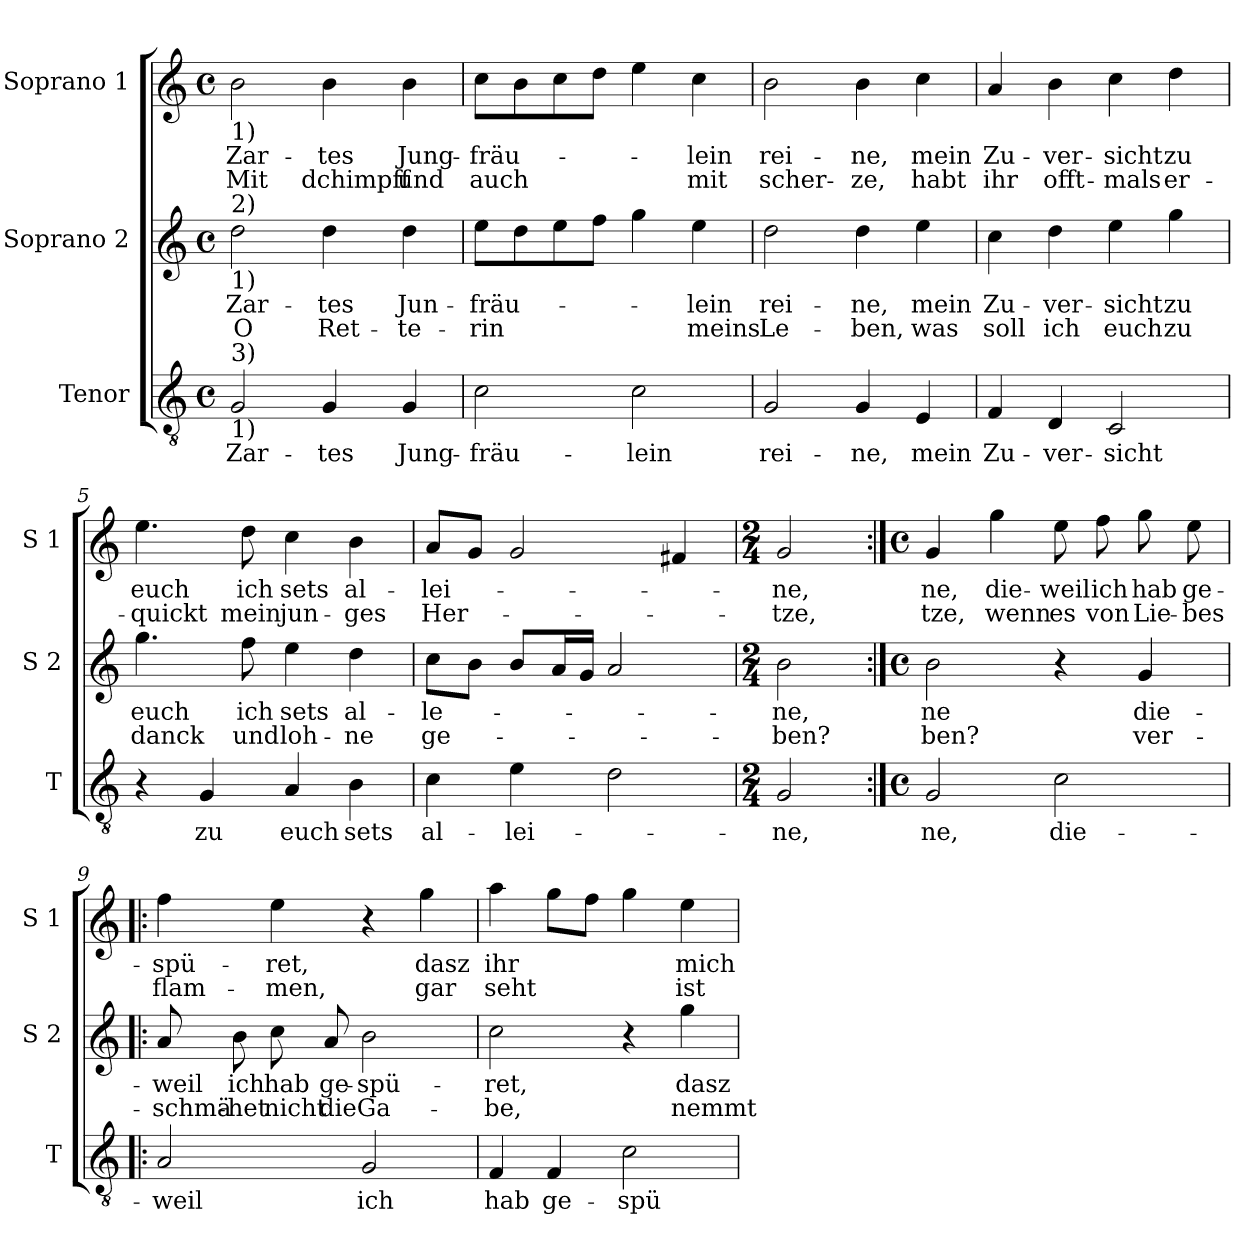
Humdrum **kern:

**kern	**text	**kern	**text	**text	**kern	**text	**text
*part3	*part3	*part2	*part2	*part2	*part1	*part1	*part1
*staff3	*staff3	*staff2	*staff2	*staff2	*staff1	*staff1	*staff1
*I"Tenor	*	*I"Soprano 2	*	*	*I"Soprano 1	*	*
*I'T	*	*I'S 2	*	*	*I'S 1	*	*
*clefGv2	*	*clefG2	*	*	*clefG2	*	*
*k[]	*	*k[]	*	*	*k[]	*	*
*C:	*	*C:	*	*	*C:	*	*
*M4/4	*	*M4/4	*	*	*M4/4	*	*
*met(c)	*	*met(c)	*	*	*met(c)	*	*
=1	=1	=1	=1	=1	=1	=1	=1
!	!	!	!	!	!LO:TX:b:t=1)	!	!
!	!	!LO:TX:a:t=2)	!	!	!	!	!
!	!	!LO:TX:b:t=1)	!	!	!	!	!
!LO:TX:a:t=3)	!	!	!	!	!	!	!
!LO:TX:b:t=1)	!	!	!	!	!	!	!
!	!LO:LY:b	!	!LO:LY:b	!LO:LY:b	!	!LO:LY:b	!LO:LY:b
2G/	Zar-	2dd\	Zar-	O	2b\	Zar-	Mit
!	!LO:LY:b	!	!LO:LY:b	!LO:LY:b	!	!LO:LY:b	!LO:LY:b
4G/	-tes	4dd\	-tes	Ret-	4b\	-tes	dchimpff
!	!LO:LY:b	!	!LO:LY:b	!LO:LY:b	!	!LO:LY:b	!LO:LY:b
4G/	Jung-	4dd\	Jun-	-te-	4b\	Jung-	und
=2	=2	=2	=2	=2	=2	=2	=2
!	!LO:LY:b	!	!LO:LY:b	!LO:LY:b	!	!LO:LY:b	!LO:LY:b
2c\	-fräu-	8ee\L	-fräu-	-rin	8cc\L	-fräu-	auch
.	.	8dd\	.	.	8b\	.	.
.	.	8ee\	.	.	8cc\	.	.
.	.	8ff\J	.	.	8dd\J	.	.
!	!LO:LY:b	!	!	!	!	!	!
2c\	-lein	4gg\	.	.	4ee\	.	.
!	!	!	!LO:LY:b	!LO:LY:b	!	!LO:LY:b	!LO:LY:b
.	.	4ee\	-lein	meins	4cc\	-lein	mit
=3	=3	=3	=3	=3	=3	=3	=3
!	!LO:LY:b	!	!LO:LY:b	!LO:LY:b	!	!LO:LY:b	!LO:LY:b
2G/	rei-	2dd\	rei-	Le-	2b\	rei-	scher-
!	!LO:LY:b	!	!LO:LY:b	!LO:LY:b	!	!LO:LY:b	!LO:LY:b
4G/	-ne,	4dd\	-ne,	-ben,	4b\	-ne,	-ze,
!	!LO:LY:b	!	!LO:LY:b	!LO:LY:b	!	!LO:LY:b	!LO:LY:b
4E/	mein	4ee\	mein	was	4cc\	mein	habt
=4	=4	=4	=4	=4	=4	=4	=4
!	!LO:LY:b	!	!LO:LY:b	!LO:LY:b	!	!LO:LY:b	!LO:LY:b
4F/	Zu-	4cc\	Zu-	soll	4a/	Zu-	ihr
!	!LO:LY:b	!	!LO:LY:b	!LO:LY:b	!	!LO:LY:b	!LO:LY:b
4D/	-ver-	4dd\	-ver-	ich	4b\	-ver-	offt-
!	!LO:LY:b	!	!LO:LY:b	!LO:LY:b	!	!LO:LY:b	!LO:LY:b
2C/	-sicht	4ee\	-sicht	euch	4cc\	-sicht	-mals
!	!	!	!LO:LY:b	!LO:LY:b	!	!LO:LY:b	!LO:LY:b
.	.	4gg\	zu	zu	4dd\	zu	er-
!!LO:LB:g=z
=5	=5	=5	=5	=5	=5	=5	=5
!	!	!	!LO:LY:b	!LO:LY:b	!	!LO:LY:b	!LO:LY:b
4r	.	4.gg\	euch	danck	4.ee\	euch	-quickt
!	!LO:LY:b	!	!	!	!	!	!
4G/	zu	.	.	.	.	.	.
!	!	!	!LO:LY:b	!LO:LY:b	!	!LO:LY:b	!LO:LY:b
.	.	8ff\	ich	und	8dd\	ich	mein
!	!LO:LY:b	!	!LO:LY:b	!LO:LY:b	!	!LO:LY:b	!LO:LY:b
4A/	euch	4ee\	sets	loh-	4cc\	sets	jun-
!	!LO:LY:b	!	!LO:LY:b	!LO:LY:b	!	!LO:LY:b	!LO:LY:b
4B\	sets	4dd\	al-	-ne	4b\	al-	-ges
=6	=6	=6	=6	=6	=6	=6	=6
!	!LO:LY:b	!	!LO:LY:b	!LO:LY:b	!	!LO:LY:b	!LO:LY:b
4c\	al-	8cc\L	-le-	ge-	8a/L	-lei-	Her-
.	.	8b\J	.	.	8g/J	.	.
!	!LO:LY:b	!	!	!	!	!	!
4e\	-lei-	8b/L	.	.	2g/	.	.
.	.	16a/L	.	.	.	.	.
.	.	16g/JJ	.	.	.	.	.
2d\	.	2a/	.	.	.	.	.
.	.	.	.	.	4f#X/	.	.
=7	=7	=7	=7	=7	=7	=7	=7
*M2/4	*	*M2/4	*	*	*M2/4	*	*
!	!LO:LY:b	!	!LO:LY:b	!LO:LY:b	!	!LO:LY:b	!LO:LY:b
2G/	-ne,	2b\	-ne,	-ben?	2g/	-ne,	-tze,
=8:|!	=8:|!	=8:|!	=8:|!	=8:|!	=8:|!	=8:|!	=8:|!
*M4/4	*	*M4/4	*	*	*M4/4	*	*
*met(c)	*	*met(c)	*	*	*met(c)	*	*
!	!LO:LY:b	!	!LO:LY:b	!LO:LY:b	!	!LO:LY:b	!LO:LY:b
2G/	ne,	2b\	ne	ben?	4g/	ne,	tze,
!	!	!	!	!	!	!LO:LY:b	!LO:LY:b
.	.	.	.	.	4gg\	die-	wenn
!	!LO:LY:b	!	!	!	!	!LO:LY:b	!LO:LY:b
2c\	die-	4r	.	.	8ee\	-weil	es
!	!	!	!	!	!	!LO:LY:b	!LO:LY:b
.	.	.	.	.	8ff\	ich	von
!	!	!	!LO:LY:b	!LO:LY:b	!	!LO:LY:b	!LO:LY:b
.	.	4g/	die-	ver-	8gg\	hab	Lie-
!	!	!	!	!	!	!LO:LY:b	!LO:LY:b
.	.	.	.	.	8ee\	ge-	-bes
=9!|:	=9!|:	=9!|:	=9!|:	=9!|:	=9!|:	=9!|:	=9!|:
!	!LO:LY:b	!	!LO:LY:b	!LO:LY:b	!	!LO:LY:b	!LO:LY:b
2A/	-weil	8a/	-weil	-schmä-	4ff\	-spü-	flam-
!	!	!	!LO:LY:b	!LO:LY:b	!	!	!
.	.	8b\	ich	-het	.	.	.
!	!	!	!LO:LY:b	!LO:LY:b	!	!LO:LY:b	!LO:LY:b
.	.	8cc\	hab	nicht	4ee\	-ret,	-men,
!	!	!	!LO:LY:b	!LO:LY:b	!	!	!
.	.	8a/	ge-	die	.	.	.
!	!LO:LY:b	!	!LO:LY:b	!LO:LY:b	!	!	!
2G/	ich	2b\	-spü-	Ga-	4r	.	.
!	!	!	!	!	!	!LO:LY:b	!LO:LY:b
.	.	.	.	.	4gg\	dasz	gar
!!LO:PB:g=z
=10	=10	=10	=10	=10	=10	=10	=10
!	!LO:LY:b	!	!LO:LY:b	!LO:LY:b	!	!LO:LY:b	!LO:LY:b
4F/	hab	2cc\	-ret,	-be,	4aa\	ihr	seht
!	!LO:LY:b	!	!	!	!	!	!
4F/	ge-	.	.	.	8gg\L	.	.
.	.	.	.	.	8ff\J	.	.
!	!LO:LY:b	!	!	!	!	!	!
2c\	-spü-	4r	.	.	4gg\	.	.
!	!	!	!LO:LY:b	!LO:LY:b	!	!LO:LY:b	!LO:LY:b
.	.	4gg\	dasz	nemmt	4ee\	mich	ist
=	=	=	=	=	=	=	=
*-	*-	*-	*-	*-	*-	*-	*-
